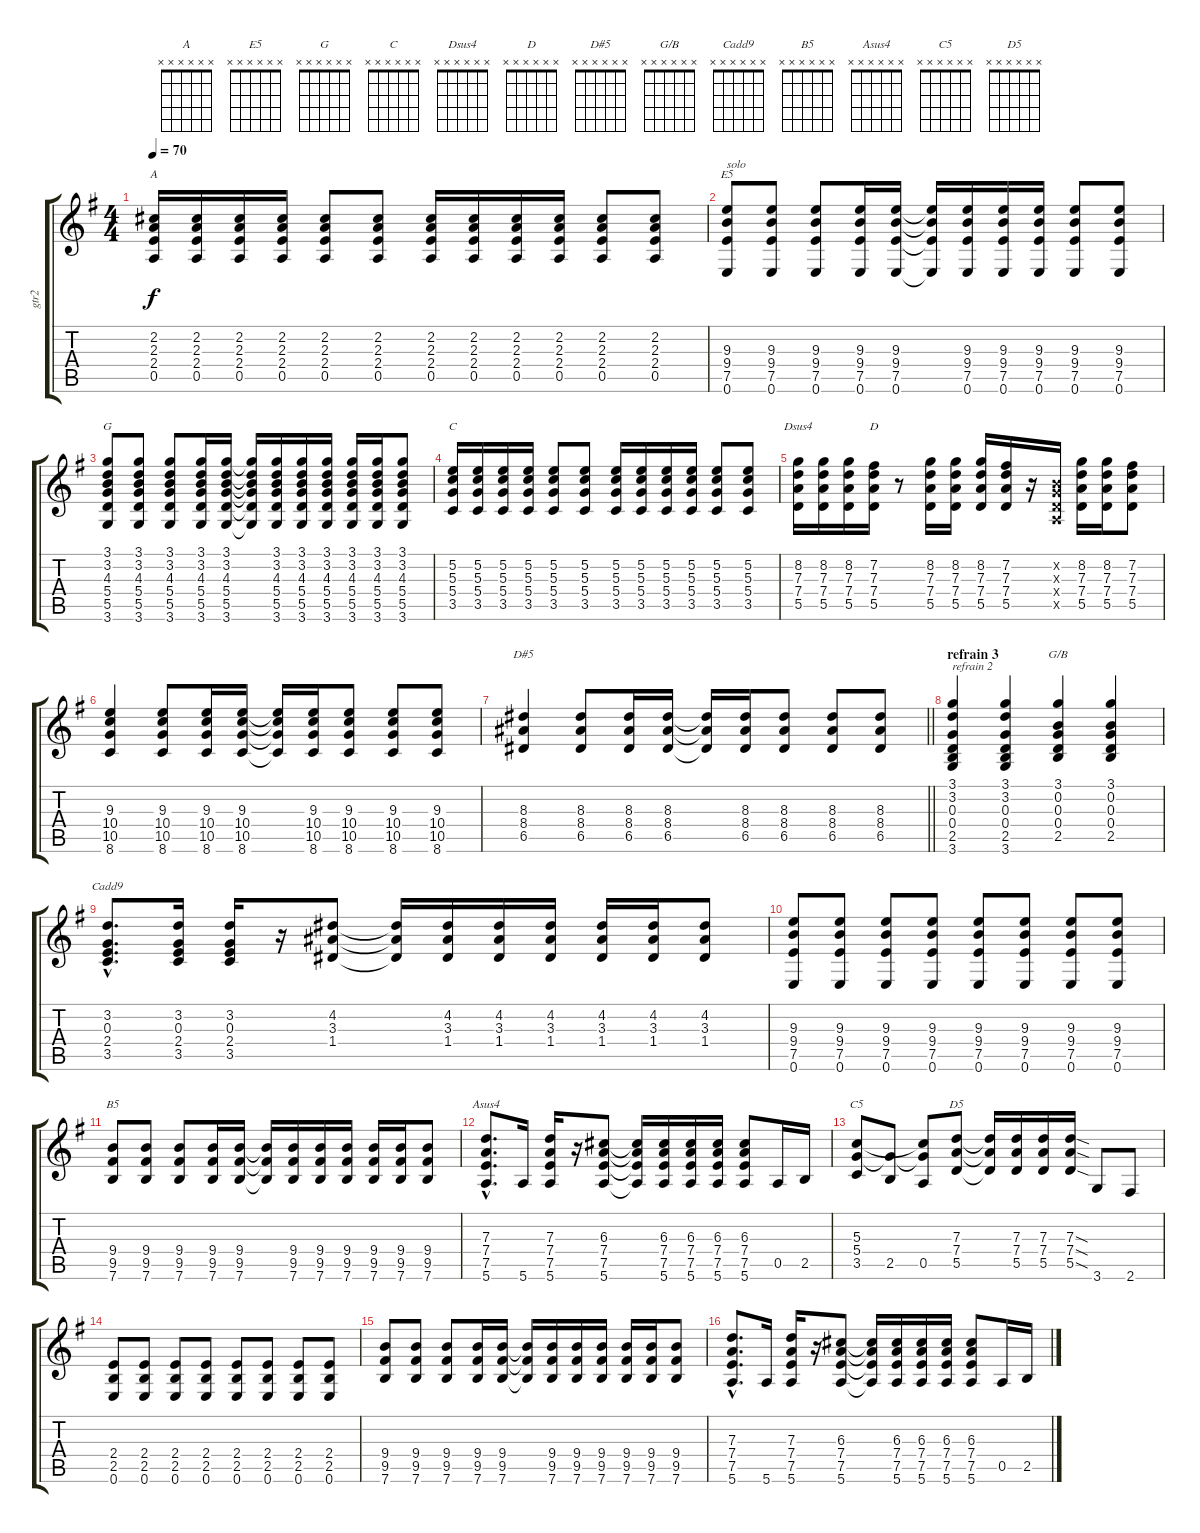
\track ("gtr2" "gtr2") {instrument distortionguitar}
\staff {score tabs}
\tuning (E4 B3 G3 D3 A2 E2) {hide}
\chord ("A" x x x x x x)
\chord ("E5" x x x x x x)
\chord ("G" x x x x x x)
\chord ("C" x x x x x x)
\chord ("Dsus4" x x x x x x)
\chord ("D" x x x x x x)
\chord ("D#5" x x x x x x)
\chord ("G/B" x x x x x x)
\chord ("Cadd9" x x x x x x)
\chord ("B5" x x x x x x)
\chord ("Asus4" x x x x x x)
\chord ("C5" x x x x x x)
\chord ("D5" x x x x x x)
\ts (4 4)
\tempo 70
\clef g2
\ks g
(2.2 2.3 2.4 0.5).16{ch "A" dy f} (2.2 2.3 2.4 0.5).16 (2.2 2.3 2.4 0.5).16 (2.2 2.3 2.4 0.5).16 (2.2 2.3 2.4 0.5).8 (2.2 2.3 2.4 0.5).8 (2.2 2.3 2.4 0.5).16 (2.2 2.3 2.4 0.5).16 (2.2 2.3 2.4 0.5).16 (2.2 2.3 2.4 0.5).16 (2.2 2.3 2.4 0.5).8 (2.2 2.3 2.4 0.5).8 |
(9.3 9.4 7.5 0.6).8{ch "E5" txt "solo"} (9.3 9.4 7.5 0.6).8 (9.3 9.4 7.5 0.6).8 (9.3 9.4 7.5 0.6).16 (9.3 9.4 7.5 0.6).16 (9.3{t} 9.4{t} 7.5{t} 0.6{t}).16 (9.3 9.4 7.5 0.6).16 (9.3 9.4 7.5 0.6).16 (9.3 9.4 7.5 0.6).16 (9.3 9.4 7.5 0.6).8 (9.3 9.4 7.5 0.6).8 |
(3.1 3.2 4.3 5.4 5.5 3.6).8{ch "G"} (3.1 3.2 4.3 5.4 5.5 3.6).8 (3.1 3.2 4.3 5.4 5.5 3.6).8 (3.1 3.2 4.3 5.4 5.5 3.6).16 (3.1 3.2 4.3 5.4 5.5 3.6).16 (3.1{t} 3.2{t} 4.3{t} 5.4{t} 5.5{t} 3.6{t}).16 (3.1 3.2 4.3 5.4 5.5 3.6).16 (3.1 3.2 4.3 5.4 5.5 3.6).16 (3.1 3.2 4.3 5.4 5.5 3.6).16 (3.1 3.2 4.3 5.4 5.5 3.6).16 (3.1 3.2 4.3 5.4 5.5 3.6).16 (3.1 3.2 4.3 5.4 5.5 3.6).8 |
(5.2 5.3 5.4 3.5).16{ch "C"} (5.2 5.3 5.4 3.5).16 (5.2 5.3 5.4 3.5).16 (5.2 5.3 5.4 3.5).16 (5.2 5.3 5.4 3.5).8 (5.2 5.3 5.4 3.5).8 (5.2 5.3 5.4 3.5).16 (5.2 5.3 5.4 3.5).16 (5.2 5.3 5.4 3.5).16 (5.2 5.3 5.4 3.5).16 (5.2 5.3 5.4 3.5).8 (5.2 5.3 5.4 3.5).8 |
(8.2 7.3 7.4 5.5).16{ch "Dsus4"} (8.2 7.3 7.4 5.5).16 (8.2 7.3 7.4 5.5).16 (7.2 7.3 7.4 5.5).16{ch "D"} r.8 (8.2 7.3 7.4 5.5).16 (8.2 7.3 7.4 5.5).16 (8.2 7.3 7.4 5.5).16 (7.2 7.3 7.4 5.5).16 r.16 (0.2{x} 0.3{x} 0.4{x} 0.5{x}).16 (8.2 7.3 7.4 5.5).16 (8.2 7.3 7.4 5.5).16 (7.2 7.3 7.4 5.5).8 |
(9.3 10.4 10.5 8.6).4 (9.3 10.4 10.5 8.6).8 (9.3 10.4 10.5 8.6).16 (9.3 10.4 10.5 8.6).16 (9.3{t} 10.4{t} 10.5{t} 8.6{t}).16 (9.3 10.4 10.5 8.6).16 (9.3 10.4 10.5 8.6).8 (9.3 10.4 10.5 8.6).8 (9.3 10.4 10.5 8.6).8 |
\barLineRight lightlight
(8.3 8.4 6.5).4{ch "D#5"} (8.3 8.4 6.5).8 (8.3 8.4 6.5).16 (8.3 8.4 6.5).16 (8.3{t} 8.4{t} 6.5{t}).16 (8.3 8.4 6.5).16 (8.3 8.4 6.5).8 (8.3 8.4 6.5).8 (8.3 8.4 6.5).8 |
\section ("" "refrain 3")
(3.1 3.2 0.3 0.4 2.5 3.6).4{txt "refrain 2"} (3.1 3.2 0.3 0.4 2.5 3.6).4 (3.1 0.2 0.3 0.4 2.5).4{ch "G/B"} (3.1 0.2 0.3 0.4 2.5).4 |
(3.2{hac} 0.3{hac} 2.4{hac} 3.5{hac}).8{d ch "Cadd9"} (3.2 0.3 2.4 3.5).16 (3.2 0.3 2.4 3.5).16 r.16 (4.2 3.3 1.4).8 (4.2{t} 3.3{t} 1.4{t}).16 (4.2 3.3 1.4).16 (4.2 3.3 1.4).16 (4.2 3.3 1.4).16 (4.2 3.3 1.4).16 (4.2 3.3 1.4).16 (4.2 3.3 1.4).8 |
(9.3 9.4 7.5 0.6).8 (9.3 9.4 7.5 0.6).8 (9.3 9.4 7.5 0.6).8 (9.3 9.4 7.5 0.6).8 (9.3 9.4 7.5 0.6).8 (9.3 9.4 7.5 0.6).8 (9.3 9.4 7.5 0.6).8 (9.3 9.4 7.5 0.6).8 |
(9.4 9.5 7.6).8{ch "B5"} (9.4 9.5 7.6).8 (9.4 9.5 7.6).8 (9.4 9.5 7.6).16 (9.4 9.5 7.6).16 (9.4{t} 9.5{t} 7.6{t}).16 (9.4 9.5 7.6).16 (9.4 9.5 7.6).16 (9.4 9.5 7.6).16 (9.4 9.5 7.6).16 (9.4 9.5 7.6).16 (9.4 9.5 7.6).8 |
(7.3{hac} 7.4{hac} 7.5{hac} 5.6{hac}).8{d ch "Asus4"} 5.6.16 (7.3 7.4 7.5 5.6).16 r.16 (6.3 7.4 7.5 5.6).8 (6.3{t} 7.4{t} 7.5{t} 5.6{t}).16 (6.3 7.4 7.5 5.6).16 (6.3 7.4 7.5 5.6).16 (6.3 7.4 7.5 5.6).16 (6.3 7.4 7.5 5.6).8 0.5.16 2.5.16 |
(5.3 5.4 3.5).8{ch "C5"} (5.4{t} 2.5).8 (5.3{t} 5.4{t} 0.5).8 (7.3 7.4 5.5).8{ch "D5"} (7.3{t} 7.4{t} 5.5{t}).16 (7.3 7.4 5.5).16 (7.3 7.4 5.5).16 (7.3{sod} 7.4{sod} 5.5{sod}).16 3.6.8 2.6.8 |
(2.4 2.5 0.6).8 (2.4 2.5 0.6).8 (2.4 2.5 0.6).8 (2.4 2.5 0.6).8 (2.4 2.5 0.6).8 (2.4 2.5 0.6).8 (2.4 2.5 0.6).8 (2.4 2.5 0.6).8 |
(9.4 9.5 7.6).8 (9.4 9.5 7.6).8 (9.4 9.5 7.6).8 (9.4 9.5 7.6).16 (9.4 9.5 7.6).16 (9.4{t} 9.5{t} 7.6{t}).16 (9.4 9.5 7.6).16 (9.4 9.5 7.6).16 (9.4 9.5 7.6).16 (9.4 9.5 7.6).16 (9.4 9.5 7.6).16 (9.4 9.5 7.6).8 |
(7.3{hac} 7.4{hac} 7.5{hac} 5.6{hac}).8{d} 5.6.16 (7.3 7.4 7.5 5.6).16 r.16 (6.3 7.4 7.5 5.6).8 (6.3{t} 7.4{t} 7.5{t} 5.6{t}).16 (6.3 7.4 7.5 5.6).16 (6.3 7.4 7.5 5.6).16 (6.3 7.4 7.5 5.6).16 (6.3 7.4 7.5 5.6).8 0.5.16 2.5.16
